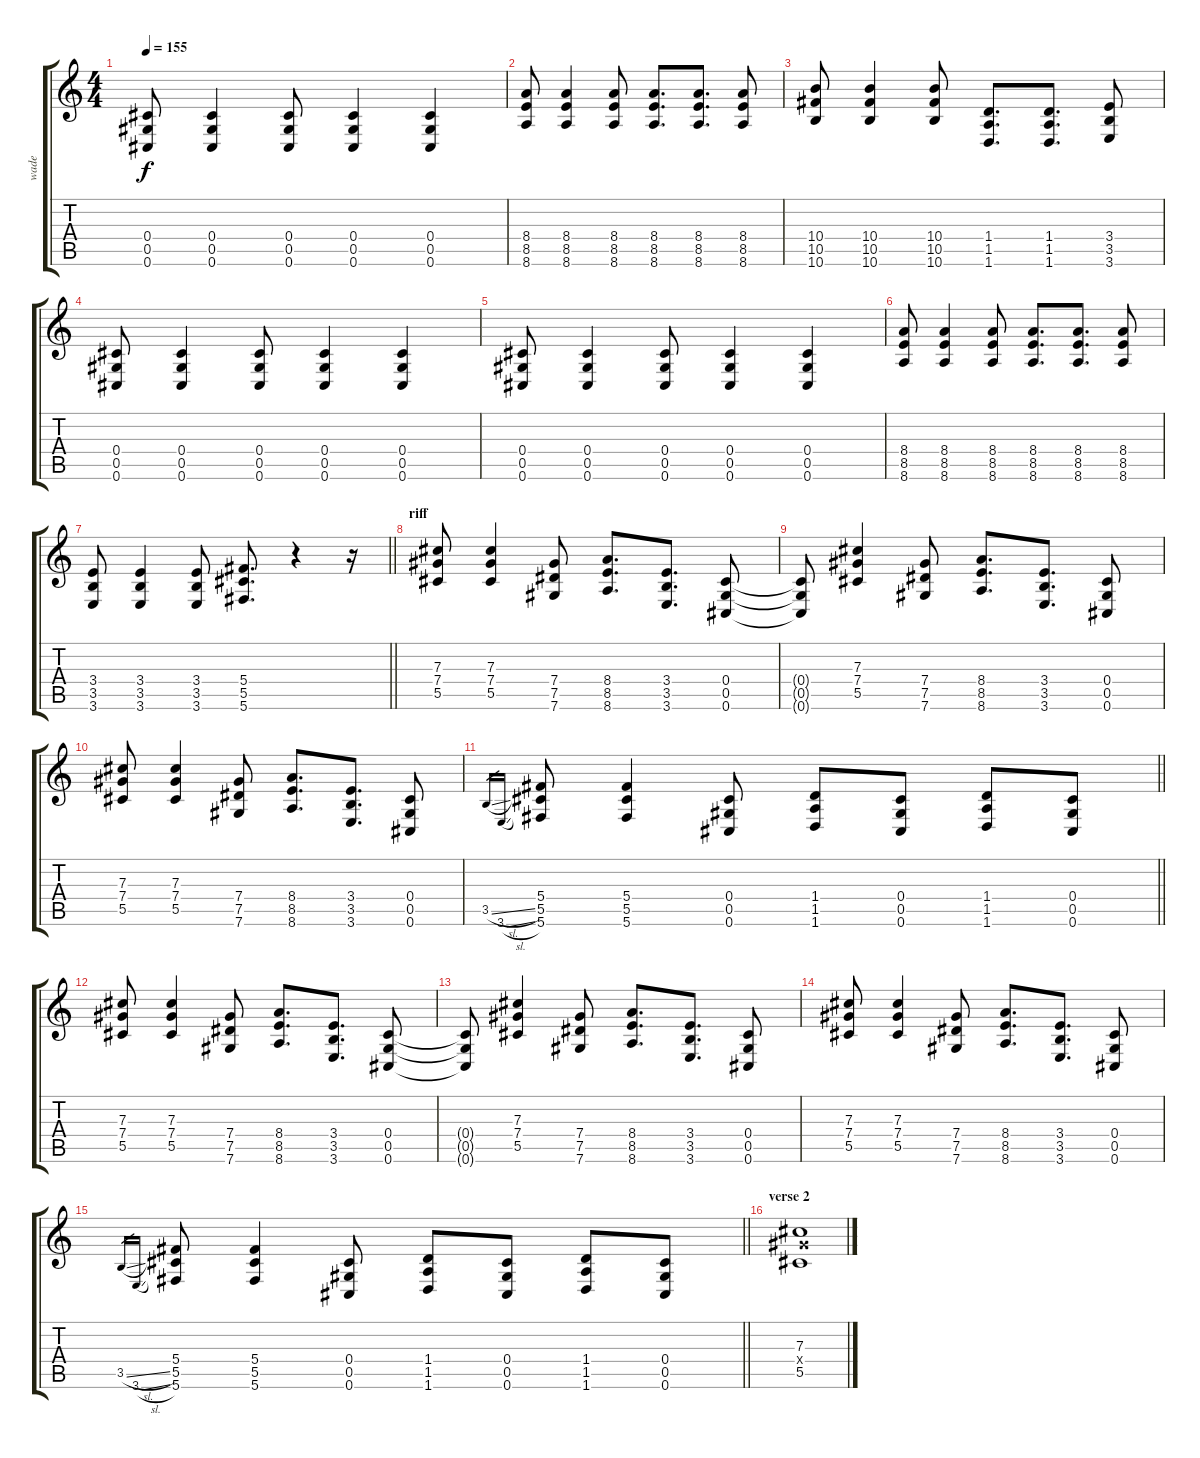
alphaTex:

\track ("wade" "wade") {instrument distortionguitar}
\staff {score tabs}
\tuning (Eb4 Bb3 Gb3 Db3 Ab2 Db2) {hide}
\ts (4 4)
\tempo 155
\clef g2
\ks c
(0.4 0.5 0.6).8{dy f} (0.4 0.5 0.6).4 (0.4 0.5 0.6).8 (0.4 0.5 0.6).4 (0.4 0.5 0.6).4 |
(8.4 8.5 8.6).8 (8.4 8.5 8.6).4 (8.4 8.5 8.6).8 (8.4 8.5 8.6).8{d} (8.4 8.5 8.6).8{d} (8.4 8.5 8.6).8 |
(10.4 10.5 10.6).8 (10.4 10.5 10.6).4 (10.4 10.5 10.6).8 (1.4 1.5 1.6).8{d} (1.4 1.5 1.6).8{d} (3.4 3.5 3.6).8 |
(0.4 0.5 0.6).8 (0.4 0.5 0.6).4 (0.4 0.5 0.6).8 (0.4 0.5 0.6).4 (0.4 0.5 0.6).4 |
(0.4 0.5 0.6).8 (0.4 0.5 0.6).4 (0.4 0.5 0.6).8 (0.4 0.5 0.6).4 (0.4 0.5 0.6).4 |
(8.4 8.5 8.6).8 (8.4 8.5 8.6).4 (8.4 8.5 8.6).8 (8.4 8.5 8.6).8{d} (8.4 8.5 8.6).8{d} (8.4 8.5 8.6).8 |
\barLineRight lightlight
(3.4 3.5 3.6).8 (3.4 3.5 3.6).4 (3.4 3.5 3.6).8 (5.4 5.5 5.6).8{d} r.4 r.16 |
\section ("" "riff")
(7.3 7.4 5.5).8 (7.3 7.4 5.5).4 (7.4 7.5 7.6).8 (8.4 8.5 8.6).8{d} (3.4 3.5 3.6).8{d} (0.4 0.5 0.6).8 |
(0.4{t} 0.5{t} 0.6{t}).8 (7.3 7.4 5.5).4 (7.4 7.5 7.6).8 (8.4 8.5 8.6).8{d} (3.4 3.5 3.6).8{d} (0.4 0.5 0.6).8 |
(7.3 7.4 5.5).8 (7.3 7.4 5.5).4 (7.4 7.5 7.6).8 (8.4 8.5 8.6).8{d} (3.4 3.5 3.6).8{d} (0.4 0.5 0.6).8 |
\barLineRight lightlight
3.5{sl}.16{gr} 3.6{sl}.16{gr} (5.4 5.5 5.6).8 (5.4 5.5 5.6).4 (0.4 0.5 0.6).8 (1.4 1.5 1.6).8 (0.4 0.5 0.6).8 (1.4 1.5 1.6).8 (0.4 0.5 0.6).8 |
(7.3 7.4 5.5).8 (7.3 7.4 5.5).4 (7.4 7.5 7.6).8 (8.4 8.5 8.6).8{d} (3.4 3.5 3.6).8{d} (0.4 0.5 0.6).8 |
(0.4{t} 0.5{t} 0.6{t}).8 (7.3 7.4 5.5).4 (7.4 7.5 7.6).8 (8.4 8.5 8.6).8{d} (3.4 3.5 3.6).8{d} (0.4 0.5 0.6).8 |
(7.3 7.4 5.5).8 (7.3 7.4 5.5).4 (7.4 7.5 7.6).8 (8.4 8.5 8.6).8{d} (3.4 3.5 3.6).8{d} (0.4 0.5 0.6).8 |
\barLineRight lightlight
3.5{sl}.16{gr} 3.6{sl}.16{gr} (5.4 5.5 5.6).8 (5.4 5.5 5.6).4 (0.4 0.5 0.6).8 (1.4 1.5 1.6).8 (0.4 0.5 0.6).8 (1.4 1.5 1.6).8 (0.4 0.5 0.6).8 |
\section ("" "verse 2")
(7.3 7.4{x} 5.5).1
